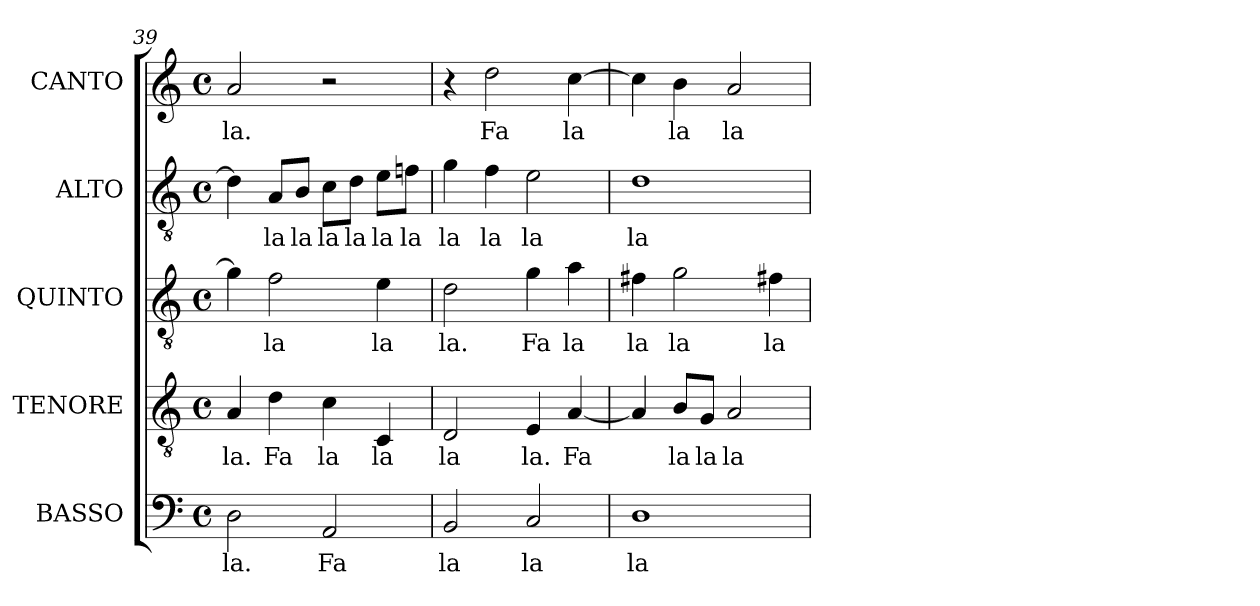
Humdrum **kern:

**kern	**text	**kern	**text	**kern	**text	**kern	**text	**kern	**text
*part5	*part5	*part4	*part4	*part3	*part3	*part2	*part2	*part1	*part1
*staff5	*staff5	*staff4	*staff4	*staff3	*staff3	*staff2	*staff2	*staff1	*staff1
*I"BASSO	*	*I"TENORE	*	*I"QUINTO	*	*I"ALTO	*	*I"CANTO	*
*I'B	*	*I'T	*	*	*	*I'A.	*	*	*
*clefF4	*	*clefGv2	*	*clefGv2	*	*clefGv2	*	*clefG2	*
*	*	*ITrd7c12	*	*ITrd7c12	*	*ITrd7c12	*	*	*
*k[]	*	*k[]	*	*k[]	*	*k[]	*	*k[]	*
*C:	*	*C:	*	*C:	*	*C:	*	*C:	*
*M4/4	*	*M4/4	*	*M4/4	*	*M4/4	*	*M4/4	*
*met(c)	*	*met(c)	*	*met(c)	*	*met(c)	*	*met(c)	*
=39	=39	=39	=39	=39	=39	=39	=39	=39	=39
!	!LO:LY:b:color=#000000	!	!	!	!	!	!	!	!
!	!	!	!LO:LY:b:color=#000000	!	!	!	!	!	!
!	!	!	!	!	!	!	!	!	!LO:LY:b:color=#000000
2Di\	la.	4AAi/	la.	4Gi\]	.	4Di\]	.	2ai/	la.
!	!	!	!LO:LY:b:color=#000000	!	!	!	!	!	!
!	!	!	!	!	!LO:LY:b:color=#000000	!	!	!	!
!	!	!	!	!	!	!	!LO:LY:b:color=#000000	!	!
.	.	4Di\	Fa	2Fi\	la	8AAi/L	la	.	.
!	!	!	!	!	!	!	!LO:LY:b:color=#000000	!	!
.	.	.	.	.	.	8BBi/J	la	.	.
!	!LO:LY:b:color=#000000	!	!	!	!	!	!	!	!
!	!	!	!LO:LY:b:color=#000000	!	!	!	!	!	!
!	!	!	!	!	!	!	!LO:LY:b:color=#000000	!	!
2AAi/	Fa	4Ci\	la	.	.	8Ci\L	la	2r	.
!	!	!	!	!	!	!	!LO:LY:b:color=#000000	!	!
.	.	.	.	.	.	8Di\J	la	.	.
!	!	!	!LO:LY:b:color=#000000	!	!	!	!	!	!
!	!	!	!	!	!LO:LY:b:color=#000000	!	!	!	!
!	!	!	!	!	!	!	!LO:LY:b:color=#000000	!	!
.	.	4CCi/	la	4Ei\	la	8Ei\L	la	.	.
!	!	!	!	!	!	!	!LO:LY:b:color=#000000	!	!
.	.	.	.	.	.	8Fni\J	la	.	.
=40	=40	=40	=40	=40	=40	=40	=40	=40	=40
!	!LO:LY:b:color=#000000	!	!	!	!	!	!	!	!
!	!	!	!LO:LY:b:color=#000000	!	!	!	!	!	!
!	!	!	!	!	!LO:LY:b:color=#000000	!	!	!	!
!	!	!	!	!	!	!	!LO:LY:b:color=#000000	!	!
2BBi/	la	2DDi/	la	2Di\	la.	4Gi\	la	4r	.
!	!	!	!	!	!	!	!LO:LY:b:color=#000000	!	!
!	!	!	!	!	!	!	!	!	!LO:LY:b:color=#000000
.	.	.	.	.	.	4Fi\	la	2ddi\	Fa
!	!LO:LY:b:color=#000000	!	!	!	!	!	!	!	!
!	!	!	!LO:LY:b:color=#000000	!	!	!	!	!	!
!	!	!	!	!	!LO:LY:b:color=#000000	!	!	!	!
!	!	!	!	!	!	!	!LO:LY:b:color=#000000	!	!
2Ci/	la	4EEi/	la.	4Gi\	Fa	2Ei\	la	.	.
!	!	!	!LO:LY:b:color=#000000	!	!	!	!	!	!
!	!	!	!	!	!LO:LY:b:color=#000000	!	!	!	!
!	!	!	!	!	!	!	!	!	!LO:LY:b:color=#000000
.	.	[<4AAi/	Fa	4Ai\	la	.	.	[>4cci\	la
=41	=41	=41	=41	=41	=41	=41	=41	=41	=41
!	!LO:LY:b:color=#000000	!	!	!	!	!	!	!	!
!	!	!	!	!	!LO:LY:b:color=#000000	!	!	!	!
!	!	!	!	!	!	!	!LO:LY:b:color=#000000	!	!
1Di	la	4AAi/]	.	4F#Xi\	la	1Di	la	4cci\]	.
!	!	!	!LO:LY:b:color=#000000	!	!	!	!	!	!
!	!	!	!	!	!LO:LY:b:color=#000000	!	!	!	!
!	!	!	!	!	!	!	!	!	!LO:LY:b:color=#000000
.	.	8BBi/L	la	2Gi\	la	.	.	4bi\	la
!	!	!	!LO:LY:b:color=#000000	!	!	!	!	!	!
.	.	8GGi/J	la	.	.	.	.	.	.
!	!	!	!LO:LY:b:color=#000000	!	!	!	!	!	!
!	!	!	!	!	!	!	!	!	!LO:LY:b:color=#000000
.	.	2AAi/	la	.	.	.	.	2ai/	la
!	!	!	!	!	!LO:LY:b:color=#000000	!	!	!	!
.	.	.	.	4F#Xi\	la	.	.	.	.
=	=	=	=	=	=	=	=	=	=
*-	*-	*-	*-	*-	*-	*-	*-	*-	*-
